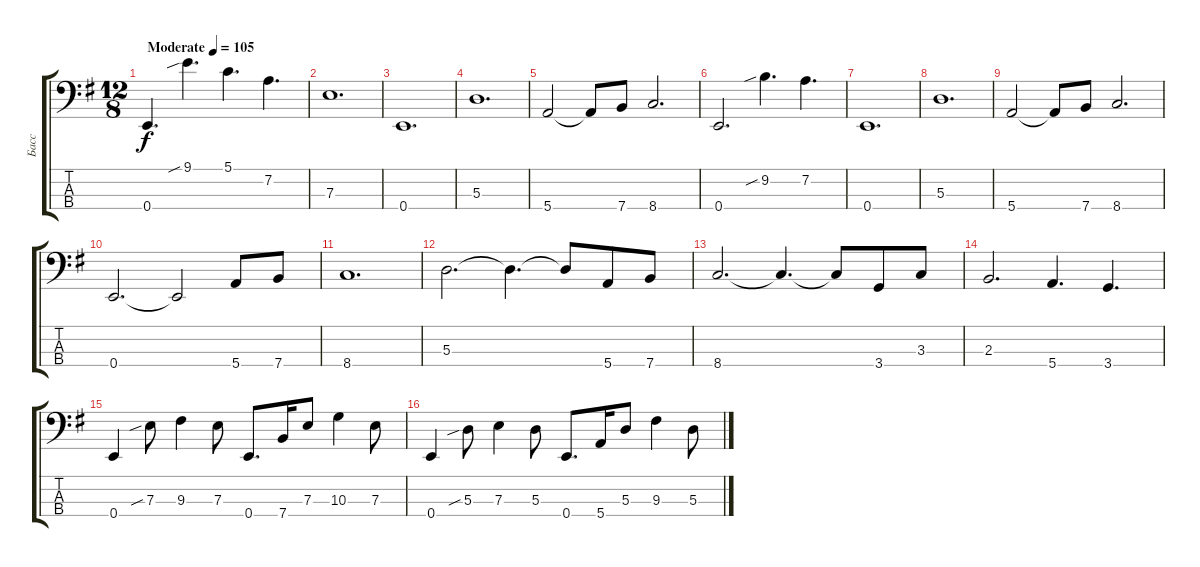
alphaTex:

\track ("Басс" "Басс") {instrument electricbassfinger}
\staff {score tabs}
\tuning (G2 D2 A1 E1) {hide}
\ts (12 8)
\tempo (105 "Moderate")
\clef f4
\ks eminor
0.4.4{d dy f instrument electricbassfinger} 9.1{sib}.4{d} 5.1.4{d} 7.2.4{d} |
7.3.1{d} |
0.4.1{d} |
5.3.1{d} |
5.4.2 5.4{t}.8 7.4.8 8.4.2{d} |
0.4.2{d} 9.2{sib}.4{d} 7.2.4{d} |
0.4.1{d} |
5.3.1{d} |
5.4.2 5.4{t}.8 7.4.8 8.4.2{d} |
0.4.2{d} 0.4{t}.2 5.4.8 7.4.8 |
8.4.1{d} |
5.3.2{d} 5.3{t}.4{d} 5.3{t}.8 5.4.8 7.4.8 |
8.4.2{d} 8.4{t}.4{d} 8.4{t}.8 3.4.8 3.3.8 |
2.3.2{d} 5.4.4{d} 3.4.4{d} |
0.4.4 7.3{sib}.8 9.3.4 7.3.8 0.4.8{d} 7.4.16 7.3.8 10.3.4 7.3.8 |
0.4.4 5.3{sib}.8 7.3.4 5.3.8 0.4.8{d} 5.4.16 5.3.8 9.3.4 5.3.8
